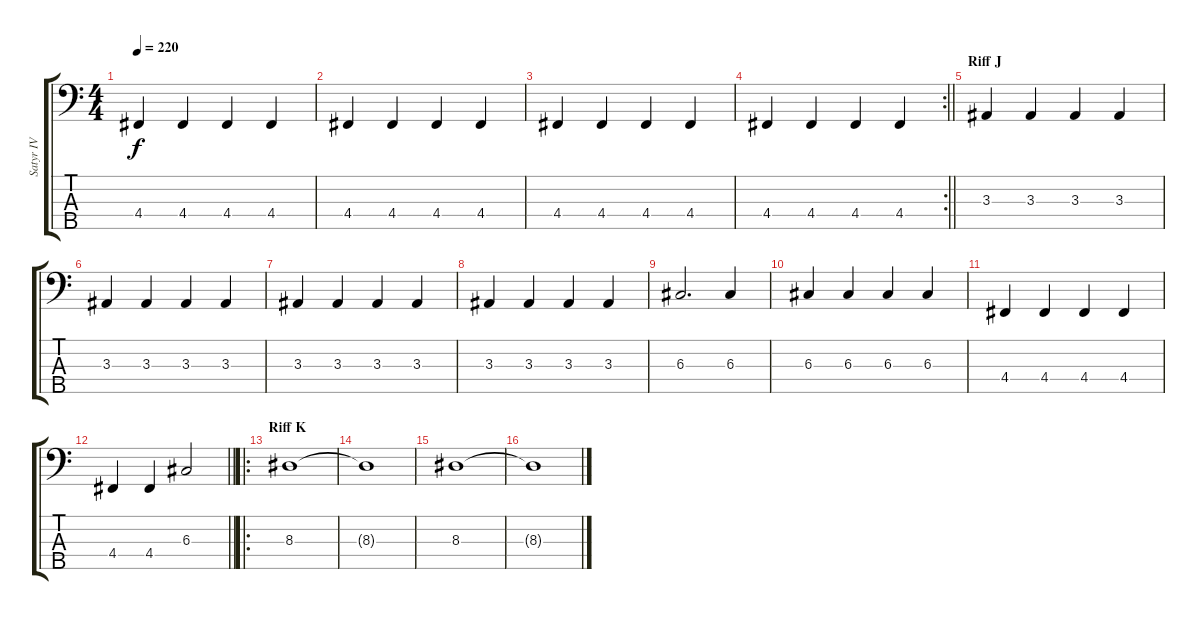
\track ("Satyr IV" "Satyr IV") {instrument electricbasspick}
\staff {score tabs}
\tuning (F2 C2 G1 D1 A0) {hide}
\ts (4 4)
\tempo 220
\clef f4
\ks c
4.4.4{dy f} 4.4.4 4.4.4 4.4.4 |
4.4.4 4.4.4 4.4.4 4.4.4 |
4.4.4 4.4.4 4.4.4 4.4.4 |
\rc 2
\barLineRight lightlight
4.4.4 4.4.4 4.4.4 4.4.4 |
\section ("" "Riff J")
3.3.4 3.3.4 3.3.4 3.3.4 |
3.3.4 3.3.4 3.3.4 3.3.4 |
3.3.4 3.3.4 3.3.4 3.3.4 |
3.3.4 3.3.4 3.3.4 3.3.4 |
6.3.2{d} 6.3.4 |
6.3.4 6.3.4 6.3.4 6.3.4 |
4.4.4 4.4.4 4.4.4 4.4.4 |
\barLineRight lightlight
4.4.4 4.4.4 6.3.2 |
\ro
\section ("" "Riff K")
8.3.1 |
8.3{t}.1 |
8.3.1 |
8.3{t}.1
